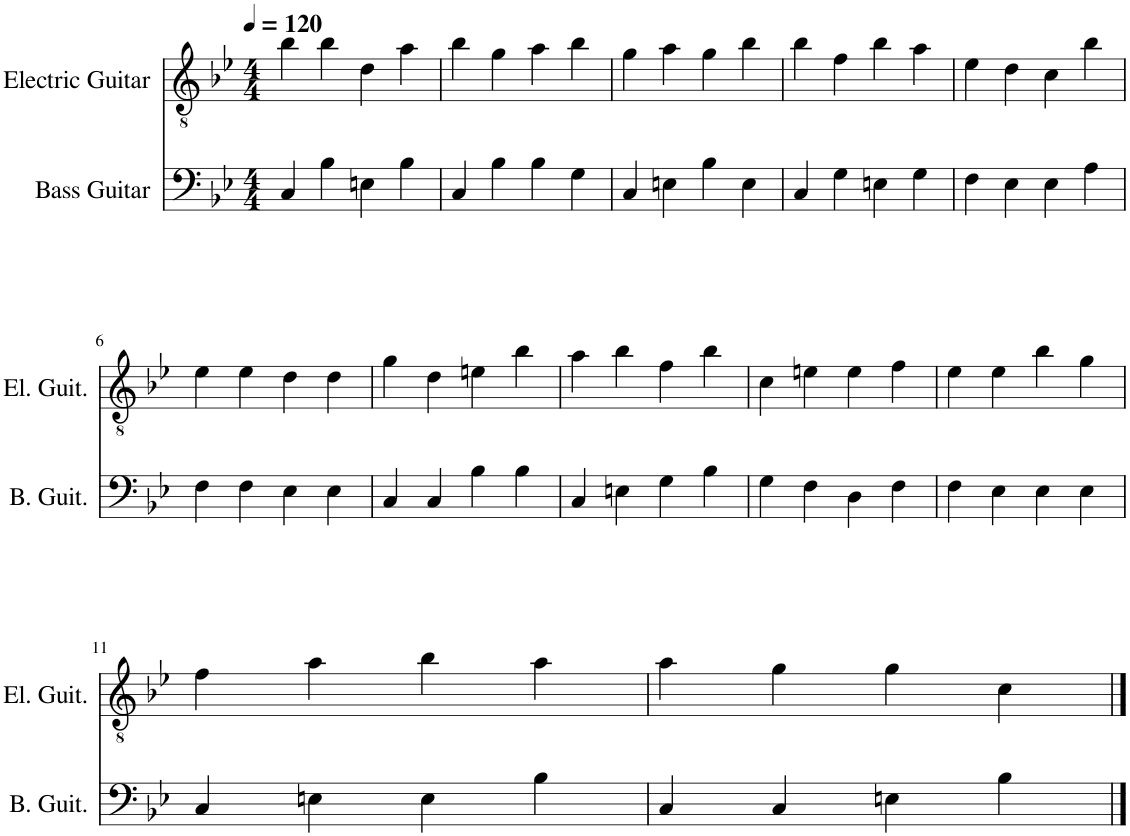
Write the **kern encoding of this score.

**kern	**kern
*part2	*part1
*staff2	*staff1
*I"Bass Guitar	*I"Electric Guitar
*I'B. Guit.	*I'El. Guit.
*clefF4	*clefGv2
*Trd7c12	*
*k[b-e-]	*k[b-e-]
*M4/4	*M4/4
=1	=1
4C/	4b-\
4B-\	4b-\
4En\	4d\
4B-\	4a\
=2	=2
4C/	4b-\
4B-\	4g\
4B-\	4a\
4G\	4b-\
=3	=3
4C/	4g\
4En\	4a\
4B-\	4g\
4E\	4b-\
=4	=4
4C/	4b-\
4G\	4f\
4En\	4b-\
4G\	4a\
=5	=5
4F\	4e-\
4E-\	4d\
4E-\	4c\
4A\	4b-\
!!LO:LB:g=z
=6	=6
4F\	4e-\
4F\	4e-\
4E-\	4d\
4E-\	4d\
=7	=7
4C/	4g\
4C/	4d\
4B-\	4en\
4B-\	4b-\
=8	=8
4C/	4a\
4En\	4b-\
4G\	4f\
4B-\	4b-\
=9	=9
4G\	4c\
4F\	4en\
4D\	4e\
4F\	4f\
=10	=10
4F\	4e-\
4E-\	4e-\
4E-\	4b-\
4E-\	4g\
!!LO:LB:g=z
=11	=11
4C/	4f\
4En\	4a\
4E\	4b-\
4B-\	4a\
=12	=12
4C/	4a\
4C/	4g\
4En\	4g\
4B-\	4c\
==	==
*-	*-
